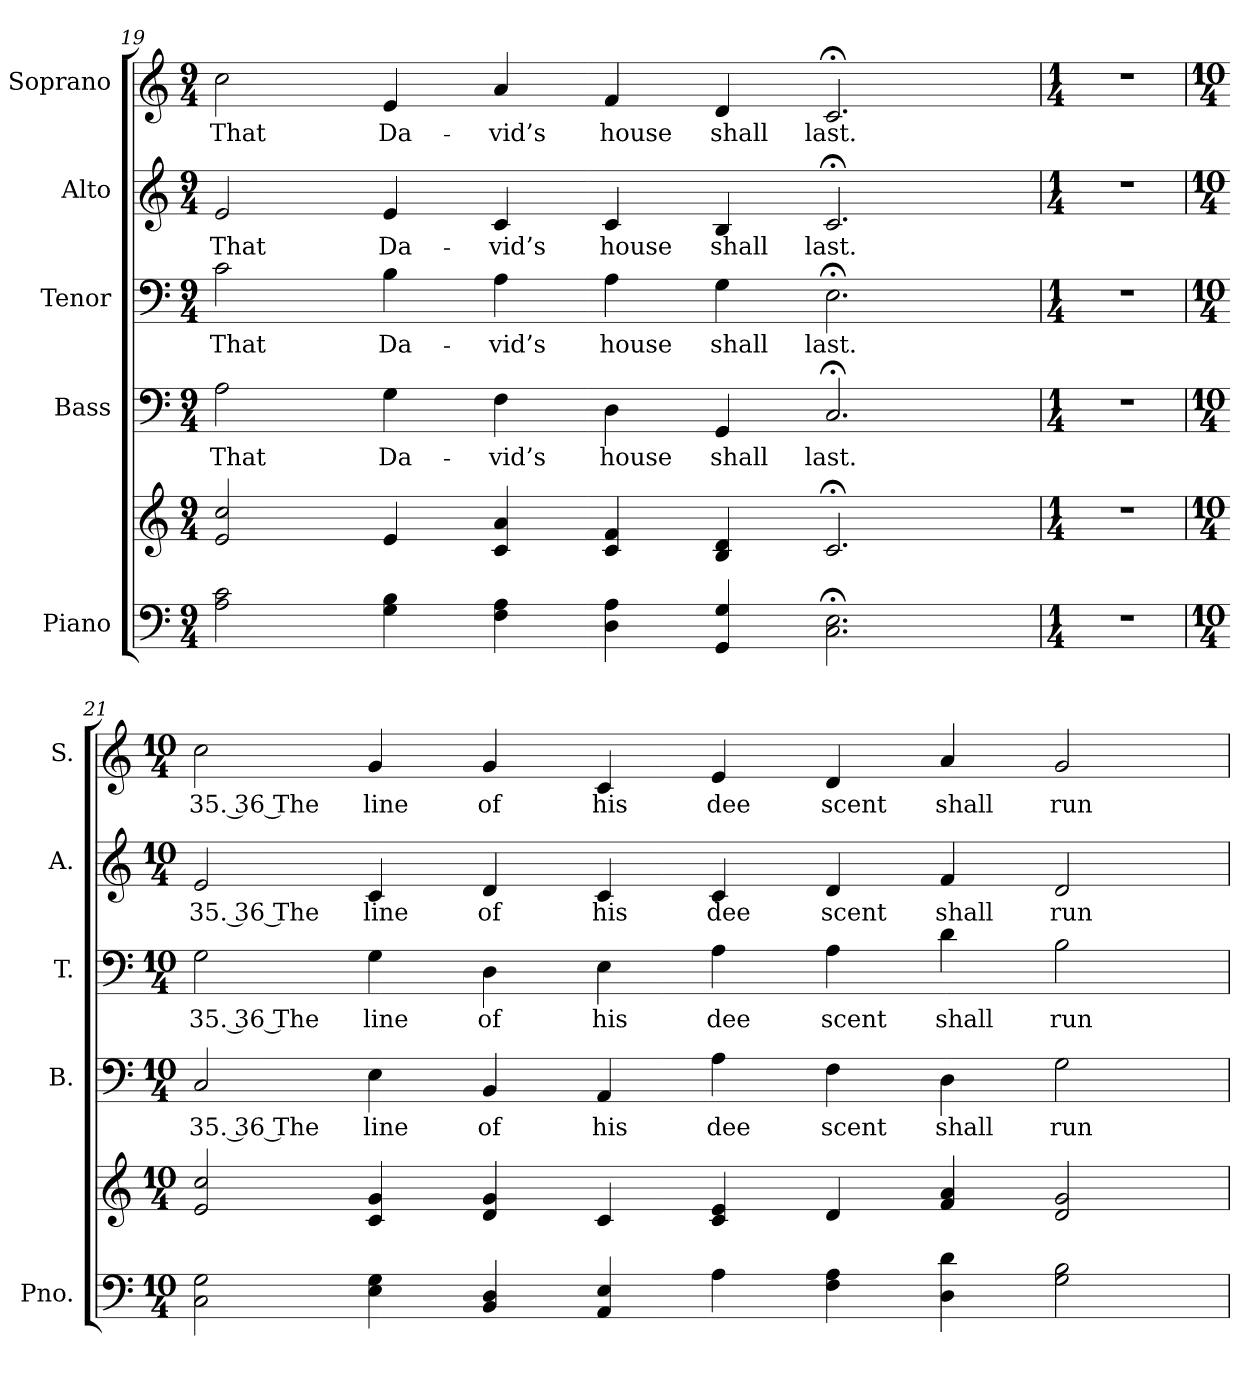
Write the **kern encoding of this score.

**kern	**kern	**kern	**text	**kern	**text	**kern	**text	**kern	**text
*part5	*part5	*part4	*part4	*part3	*part3	*part2	*part2	*part1	*part1
*staff6	*staff5	*staff4	*staff4	*staff3	*staff3	*staff2	*staff2	*staff1	*staff1
*I"Piano	*	*I"Bass	*	*I"Tenor	*	*I"Alto	*	*I"Soprano	*
*I'Pno.	*	*I'B.	*	*I'T.	*	*I'A.	*	*I'S.	*
!!LO:PB:g=z
*clefF4	*clefG2	*clefF4	*	*clefF4	*	*clefG2	*	*clefG2	*
*k[]	*k[]	*k[]	*	*k[]	*	*k[]	*	*k[]	*
*C:	*C:	*C:	*	*C:	*	*C:	*	*C:	*
*M9/4	*M9/4	*M9/4	*	*M9/4	*	*M9/4	*	*M9/4	*
=19	=19	=19	=19	=19	=19	=19	=19	=19	=19
!	!	!	!LO:LY:b:color=#000000	!	!	!	!	!	!
!	!	!	!	!	!LO:LY:b:color=#000000	!	!	!	!
!	!	!	!	!	!	!	!LO:LY:b:color=#000000	!	!
!	!	!	!	!	!	!	!	!	!LO:LY:b:color=#000000
2Ai\ 2ci	2ei/ 2cci	2Ai\	That	2ci\	That	2ei/	That	2cci\	That
!	!	!	!LO:LY:b:color=#000000	!	!	!	!	!	!
!	!	!	!	!	!LO:LY:b:color=#000000	!	!	!	!
!	!	!	!	!	!	!	!LO:LY:b:color=#000000	!	!
!	!	!	!	!	!	!	!	!	!LO:LY:b:color=#000000
4Gi\ 4Bi	4ei/	4Gi\	Da-	4Bi\	Da-	4ei/	Da-	4ei/	Da-
!	!	!	!LO:LY:b:color=#000000	!	!	!	!	!	!
!	!	!	!	!	!LO:LY:b:color=#000000	!	!	!	!
!	!	!	!	!	!	!	!LO:LY:b:color=#000000	!	!
!	!	!	!	!	!	!	!	!	!LO:LY:b:color=#000000
4Fi\ 4Ai	4ci/ 4ai	4Fi\	-vid’s	4Ai\	-vid’s	4ci/	-vid’s	4ai/	-vid’s
!	!	!	!LO:LY:b:color=#000000	!	!	!	!	!	!
!	!	!	!	!	!LO:LY:b:color=#000000	!	!	!	!
!	!	!	!	!	!	!	!LO:LY:b:color=#000000	!	!
!	!	!	!	!	!	!	!	!	!LO:LY:b:color=#000000
4Di\ 4Ai	4ci/ 4fi	4Di\	house	4Ai\	house	4ci/	house	4fi/	house
!	!	!	!LO:LY:b:color=#000000	!	!	!	!	!	!
!	!	!	!	!	!LO:LY:b:color=#000000	!	!	!	!
!	!	!	!	!	!	!	!LO:LY:b:color=#000000	!	!
!	!	!	!	!	!	!	!	!	!LO:LY:b:color=#000000
4GGi/ 4Gi	4Bi/ 4di	4GGi/	shall	4Gi\	shall	4Bi/	shall	4di/	shall
!	!	!	!LO:LY:b:color=#000000	!	!	!	!	!	!
!	!	!	!	!	!LO:LY:b:color=#000000	!	!	!	!
!	!	!	!	!	!	!	!LO:LY:b:color=#000000	!	!
!	!	!	!	!	!	!	!	!	!LO:LY:b:color=#000000
2.Ci\; 2.Ei;	2.c;i/	2.C;i/	last.	2.E;i\	last.	2.c;i/	last.	2.c;i/	last.
=20	=20	=20	=20	=20	=20	=20	=20	=20	=20
*M1/4	*M1/4	*M1/4	*	*M1/4	*	*M1/4	*	*M1/4	*
!LO:N:vis=1	!LO:N:vis=1	!LO:N:vis=1	!	!LO:N:vis=1	!	!LO:N:vis=1	!	!LO:N:vis=1	!
4r	4r	4r	.	4r	.	4r	.	4r	.
!!LO:LB:g=z
=21	=21	=21	=21	=21	=21	=21	=21	=21	=21
*M10/4	*M10/4	*M10/4	*	*M10/4	*	*M10/4	*	*M10/4	*
!	!	!	!LO:LY:b:color=#000000	!	!	!	!	!	!
!	!	!	!	!	!LO:LY:b:color=#000000	!	!	!	!
!	!	!	!	!	!	!	!LO:LY:b:color=#000000	!	!
!	!	!	!	!	!	!	!	!	!LO:LY:b:color=#000000
2Ci\ 2Gi	2ei/ 2cci	2Ci/	35. 36 The	2Gi\	35. 36 The	2ei/	35. 36 The	2cci\	35. 36 The
!	!	!	!LO:LY:b:color=#000000	!	!	!	!	!	!
!	!	!	!	!	!LO:LY:b:color=#000000	!	!	!	!
!	!	!	!	!	!	!	!LO:LY:b:color=#000000	!	!
!	!	!	!	!	!	!	!	!	!LO:LY:b:color=#000000
4Ei\ 4Gi	4ci/ 4gi	4Ei\	line	4Gi\	line	4ci/	line	4gi/	line
!	!	!	!LO:LY:b:color=#000000	!	!	!	!	!	!
!	!	!	!	!	!LO:LY:b:color=#000000	!	!	!	!
!	!	!	!	!	!	!	!LO:LY:b:color=#000000	!	!
!	!	!	!	!	!	!	!	!	!LO:LY:b:color=#000000
4BBi/ 4Di	4di/ 4gi	4BBi/	of	4Di\	of	4di/	of	4gi/	of
!	!	!	!LO:LY:b:color=#000000	!	!	!	!	!	!
!	!	!	!	!	!LO:LY:b:color=#000000	!	!	!	!
!	!	!	!	!	!	!	!LO:LY:b:color=#000000	!	!
!	!	!	!	!	!	!	!	!	!LO:LY:b:color=#000000
4AAi/ 4Ei	4ci/	4AAi/	his	4Ei\	his	4ci/	his	4ci/	his
!	!	!	!LO:LY:b:color=#000000	!	!	!	!	!	!
!	!	!	!	!	!LO:LY:b:color=#000000	!	!	!	!
!	!	!	!	!	!	!	!LO:LY:b:color=#000000	!	!
!	!	!	!	!	!	!	!	!	!LO:LY:b:color=#000000
4Ai\	4ci/ 4ei	4Ai\	dee	4Ai\	dee	4ci/	dee	4ei/	dee
!	!	!	!LO:LY:b:color=#000000	!	!	!	!	!	!
!	!	!	!	!	!LO:LY:b:color=#000000	!	!	!	!
!	!	!	!	!	!	!	!LO:LY:b:color=#000000	!	!
!	!	!	!	!	!	!	!	!	!LO:LY:b:color=#000000
4Fi\ 4Ai	4di/	4Fi\	scent	4Ai\	scent	4di/	scent	4di/	scent
!	!	!	!LO:LY:b:color=#000000	!	!	!	!	!	!
!	!	!	!	!	!LO:LY:b:color=#000000	!	!	!	!
!	!	!	!	!	!	!	!LO:LY:b:color=#000000	!	!
!	!	!	!	!	!	!	!	!	!LO:LY:b:color=#000000
4Di\ 4di	4fi/ 4ai	4Di\	shall	4di\	shall	4fi/	shall	4ai/	shall
!	!	!	!LO:LY:b:color=#000000	!	!	!	!	!	!
!	!	!	!	!	!LO:LY:b:color=#000000	!	!	!	!
!	!	!	!	!	!	!	!LO:LY:b:color=#000000	!	!
!	!	!	!	!	!	!	!	!	!LO:LY:b:color=#000000
2Gi\ 2Bi	2di/ 2gi	2Gi\	run	2Bi\	run	2di/	run	2gi/	run
=	=	=	=	=	=	=	=	=	=
*-	*-	*-	*-	*-	*-	*-	*-	*-	*-
